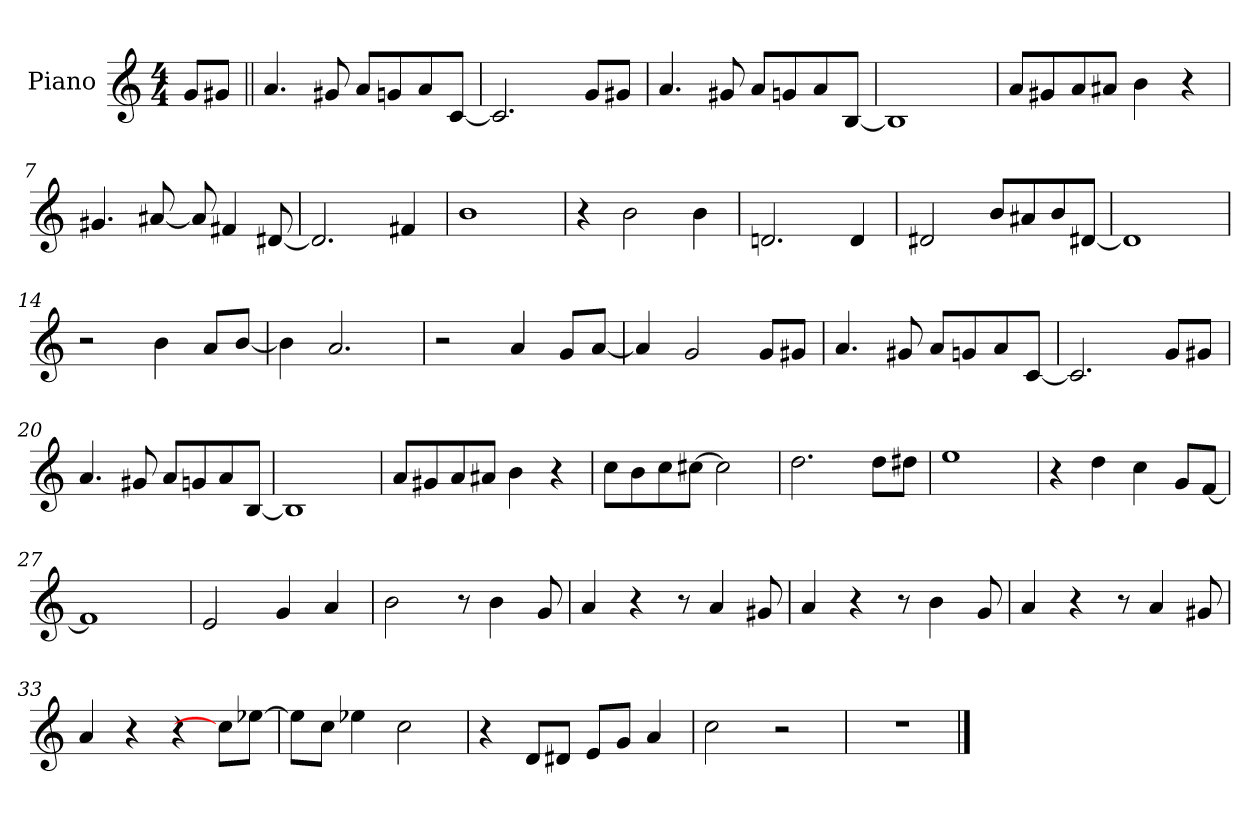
**kern
*part1
*staff1
*I"Piano
*I'Pno
*clefG2
*k[]
*C:
*M4/4
=1
8g/L
8g#X/J
=2||
4.a/
8g#X/
8a/L
8gn/
8a/
[8c/J
=3
2.c/]
8g/L
8g#X/J
=4
4.a/
8g#X/
8a/L
8gn/
8a/
[8B/J
=5
1B]
!!LO:LB:g=z
=6
8a/L
8g#X/
8a/
8a#X/J
4b\
4r
=7
4.g#X/
[8a#X/
8a#/]
4f#X/
[8d#X/
=8
2.d#/]
4f#X/
=9
1b
!!LO:LB:g=z
=10
4r
2b\
4b\
=11
2.dn/
4d/
=12
2d#X/
8b/L
8a#X/
8b/
[8d#X/J
=13
1d#]
!!LO:LB:g=z
=14
2r
4b\
8a/L
[8b/J
=15
4b\]
2.a/
=16
2r
4a/
8g/L
[8a/J
=17
4a/]
2g/
8g/L
8g#X/J
!!LO:LB:g=z
=18
4.a/
8g#X/
8a/L
8gn/
8a/
[8c/J
=19
2.c/]
8g/L
8g#X/J
=20
4.a/
8g#X/
8a/L
8gn/
8a/
[8B/J
=21
1B]
!!LO:LB:g=z
=22
8a/L
8g#X/
8a/
8a#X/J
4b\
4r
=23
8cc\L
8b\
8cc\
[8cc#X\J
2cc#\]
=24
2.dd\
8dd\L
8dd#X\J
=25
1ee
!!LO:LB:g=z
=26
4r
4dd\
4cc\
8g/L
[8f/J
=27
1f]
=28
2e/
4g/
4a/
=29
2b\
8r
4b\
8g/
!!LO:LB:g=z
=30
4a/
4r
8r
4a/
8g#X/
=31
4a/
4r
8r
4b\
8g/
=32
4a/
4r
8r
4a/
8g#X/
=33
4a/
4r
4r
8cc\L]
[8ee-X\J
!!LO:LB:g=z
=34
8ee-\L]
8cc\J
4ee-X\
2cc\
=35
4r
8d/L
8d#X/J
8e/L
8g/J
4a/
=36
2cc\
2r
=37
1r
==
*-
